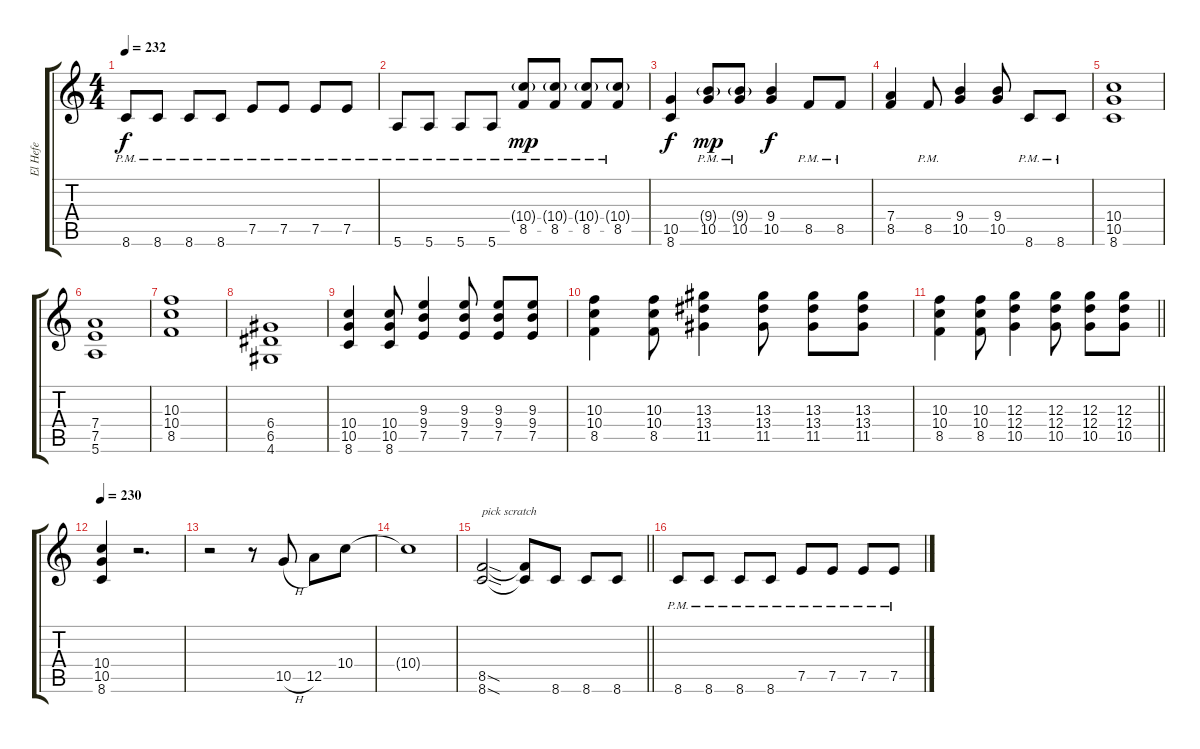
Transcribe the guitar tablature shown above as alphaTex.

\track ("El Hefe" "El Hefe") {instrument distortionguitar}
\staff {score tabs}
\tuning (E4 B3 G3 D3 A2 E2) {hide}
\ts (4 4)
\tempo 232
\clef g2
\ks c
8.6{pm}.8{dy f} 8.6{pm}.8 8.6{pm}.8 8.6{pm}.8 7.5{pm}.8 7.5{pm}.8 7.5{pm}.8 7.5{pm}.8 |
5.6{pm}.8 5.6{pm}.8 5.6{pm}.8 5.6{pm}.8 (10.4{g pm} 8.5{pm}).8{dy mp} (10.4{g pm} 8.5{pm}).8 (10.4{g pm} 8.5{pm}).8 (10.4{g pm} 8.5{pm}).8 |
(10.5 8.6).4{dy f} (9.4{g pm} 10.5{pm}).8{dy mp} (9.4{g pm} 10.5{pm}).8 (9.4 10.5).4{dy f} 8.5{pm}.8 8.5{pm}.8 |
(7.4 8.5).4 8.5{pm}.8 (9.4 10.5).4 (9.4 10.5).8 8.6{pm}.8 8.6{pm}.8 |
(10.4 10.5 8.6).1 |
(7.4 7.5 5.6).1 |
(10.3 10.4 8.5).1 |
(6.4 6.5 4.6).1 |
(10.4 10.5 8.6).4 (10.4 10.5 8.6).8 (9.3 9.4 7.5).4 (9.3 9.4 7.5).8 (9.3 9.4 7.5).8 (9.3 9.4 7.5).8 |
(10.3 10.4 8.5).4 (10.3 10.4 8.5).8 (13.3 13.4 11.5).4 (13.3 13.4 11.5).8 (13.3 13.4 11.5).8 (13.3 13.4 11.5).8 |
\barLineRight lightlight
(10.3 10.4 8.5).4 (10.3 10.4 8.5).8 (12.3 12.4 10.5).4 (12.3 12.4 10.5).8 (12.3 12.4 10.5).8 (12.3 12.4 10.5).8 |
\section ("" "")
\tempo 230
(10.4 10.5 8.6).4 r.2{d} |
r.2 r.8 10.5{h}.8 12.5.8 10.4.8 |
10.4{t}.1 |
\barLineRight lightlight
(8.5{sod} 8.6{sod}).2{txt "pick scratch"} (8.5{t} 8.6{t}).8 8.6.8 8.6.8 8.6.8 |
\section ("" "")
8.6{pm}.8 8.6{pm}.8 8.6{pm}.8 8.6{pm}.8 7.5{pm}.8 7.5{pm}.8 7.5{pm}.8 7.5{pm}.8
